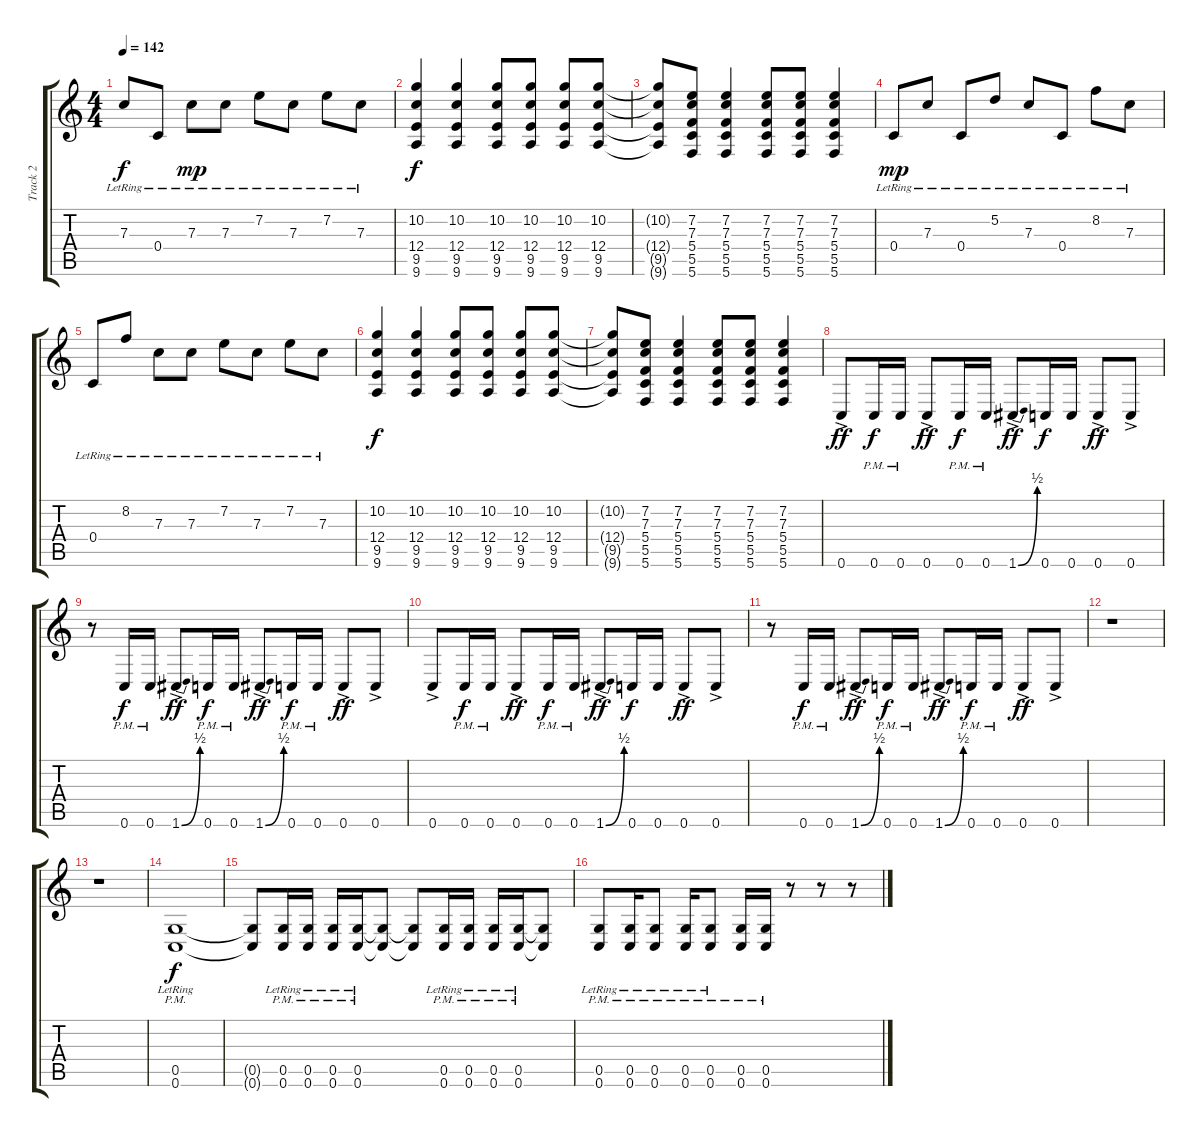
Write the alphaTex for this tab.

\track ("Track 2" "Track 2") {instrument distortionguitar}
\staff {score tabs}
\tuning (D4 A3 F3 C3 G2 C2) {hide}
\ts (4 4)
\tempo 142
\clef g2
\ks c
7.3{lr}.8{dy f} 0.4{lr}.8 7.3{lr}.8{dy mp} 7.3{lr}.8 7.2{lr}.8 7.3{lr}.8 7.2{lr}.8 7.3{lr}.8 |
(10.2 12.4 9.5 9.6).4{dy f} (10.2 12.4 9.5 9.6).4 (10.2 12.4 9.5 9.6).8 (10.2 12.4 9.5 9.6).8 (10.2 12.4 9.5 9.6).8 (10.2 12.4 9.5 9.6).8 |
(10.2{t} 12.4{t} 9.5{t} 9.6{t}).8 (7.2 7.3 5.4 5.5 5.6).8 (7.2 7.3 5.4 5.5 5.6).4 (7.2 7.3 5.4 5.5 5.6).8 (7.2 7.3 5.4 5.5 5.6).8 (7.2 7.3 5.4 5.5 5.6).4 |
0.4{lr}.8{dy mp} 7.3{lr}.8 0.4{lr}.8 5.2{lr}.8 7.3{lr}.8 0.4{lr}.8 8.2{lr}.8 7.3{lr}.8 |
0.4{lr}.8 8.2{lr}.8 7.3{lr}.8 7.3{lr}.8 7.2{lr}.8 7.3{lr}.8 7.2{lr}.8 7.3{lr}.8 |
(10.2 12.4 9.5 9.6).4{dy f} (10.2 12.4 9.5 9.6).4 (10.2 12.4 9.5 9.6).8 (10.2 12.4 9.5 9.6).8 (10.2 12.4 9.5 9.6).8 (10.2 12.4 9.5 9.6).8 |
(10.2{t} 12.4{t} 9.5{t} 9.6{t}).8 (7.2 7.3 5.4 5.5 5.6).8 (7.2 7.3 5.4 5.5 5.6).4 (7.2 7.3 5.4 5.5 5.6).8 (7.2 7.3 5.4 5.5 5.6).8 (7.2 7.3 5.4 5.5 5.6).4 |
0.6{ac}.8{dy ff} 0.6{pm}.16{dy f} 0.6{pm}.16 0.6{ac}.8{dy ff} 0.6{pm}.16{dy f} 0.6{pm}.16 1.6{be (bend 0 0 60 2) ac}.8{dy ff} 0.6.16{dy f} 0.6.16 0.6{ac}.8{dy ff} 0.6{ac}.8 |
r.8 0.6{pm}.16{dy f} 0.6{pm}.16 1.6{be (bend 0 0 60 2) ac}.8{dy ff} 0.6{pm}.16{dy f} 0.6{pm}.16 1.6{be (bend 0 0 60 2) ac}.8{dy ff} 0.6{pm}.16{dy f} 0.6{pm}.16 0.6{ac}.8{dy ff} 0.6{ac}.8 |
0.6{ac}.8 0.6{pm}.16{dy f} 0.6{pm}.16 0.6{ac}.8{dy ff} 0.6{pm}.16{dy f} 0.6{pm}.16 1.6{be (bend 0 0 60 2) ac}.8{dy ff} 0.6.16{dy f} 0.6.16 0.6{ac}.8{dy ff} 0.6{ac}.8 |
r.8 0.6{pm}.16{dy f} 0.6{pm}.16 1.6{be (bend 0 0 60 2) ac}.8{dy ff} 0.6{pm}.16{dy f} 0.6{pm}.16 1.6{be (bend 0 0 60 2) ac}.8{dy ff} 0.6{pm}.16{dy f} 0.6{pm}.16 0.6{ac}.8{dy ff} 0.6{ac}.8 |
r.1 |
r.1 |
(0.5{pm lr} 0.6{pm lr}).1{dy f} |
(0.5{t} 0.6{t}).8 (0.5{pm lr} 0.6{pm lr}).16 (0.5{pm lr} 0.6{pm lr}).16 (0.5{pm lr} 0.6{pm lr}).16 (0.5{pm lr} 0.6{pm lr}).16 (0.5{t} 0.6{t}).8 (0.5{t} 0.6{t}).8 (0.5{pm lr} 0.6{pm lr}).16 (0.5{pm lr} 0.6{pm lr}).16 (0.5{pm lr} 0.6{pm lr}).16 (0.5{pm lr} 0.6{pm lr}).16 (0.5{t} 0.6{t}).8 |
(0.5{pm lr} 0.6{pm lr}).8 (0.5{pm lr} 0.6{pm lr}).16 (0.5{pm lr} 0.6{pm lr}).8 (0.5{pm lr} 0.6{pm lr}).16 (0.5{pm lr} 0.6{pm lr}).8 (0.5{pm} 0.6{pm}).16 (0.5{pm} 0.6{pm}).16 r.8 r.8 r.8
